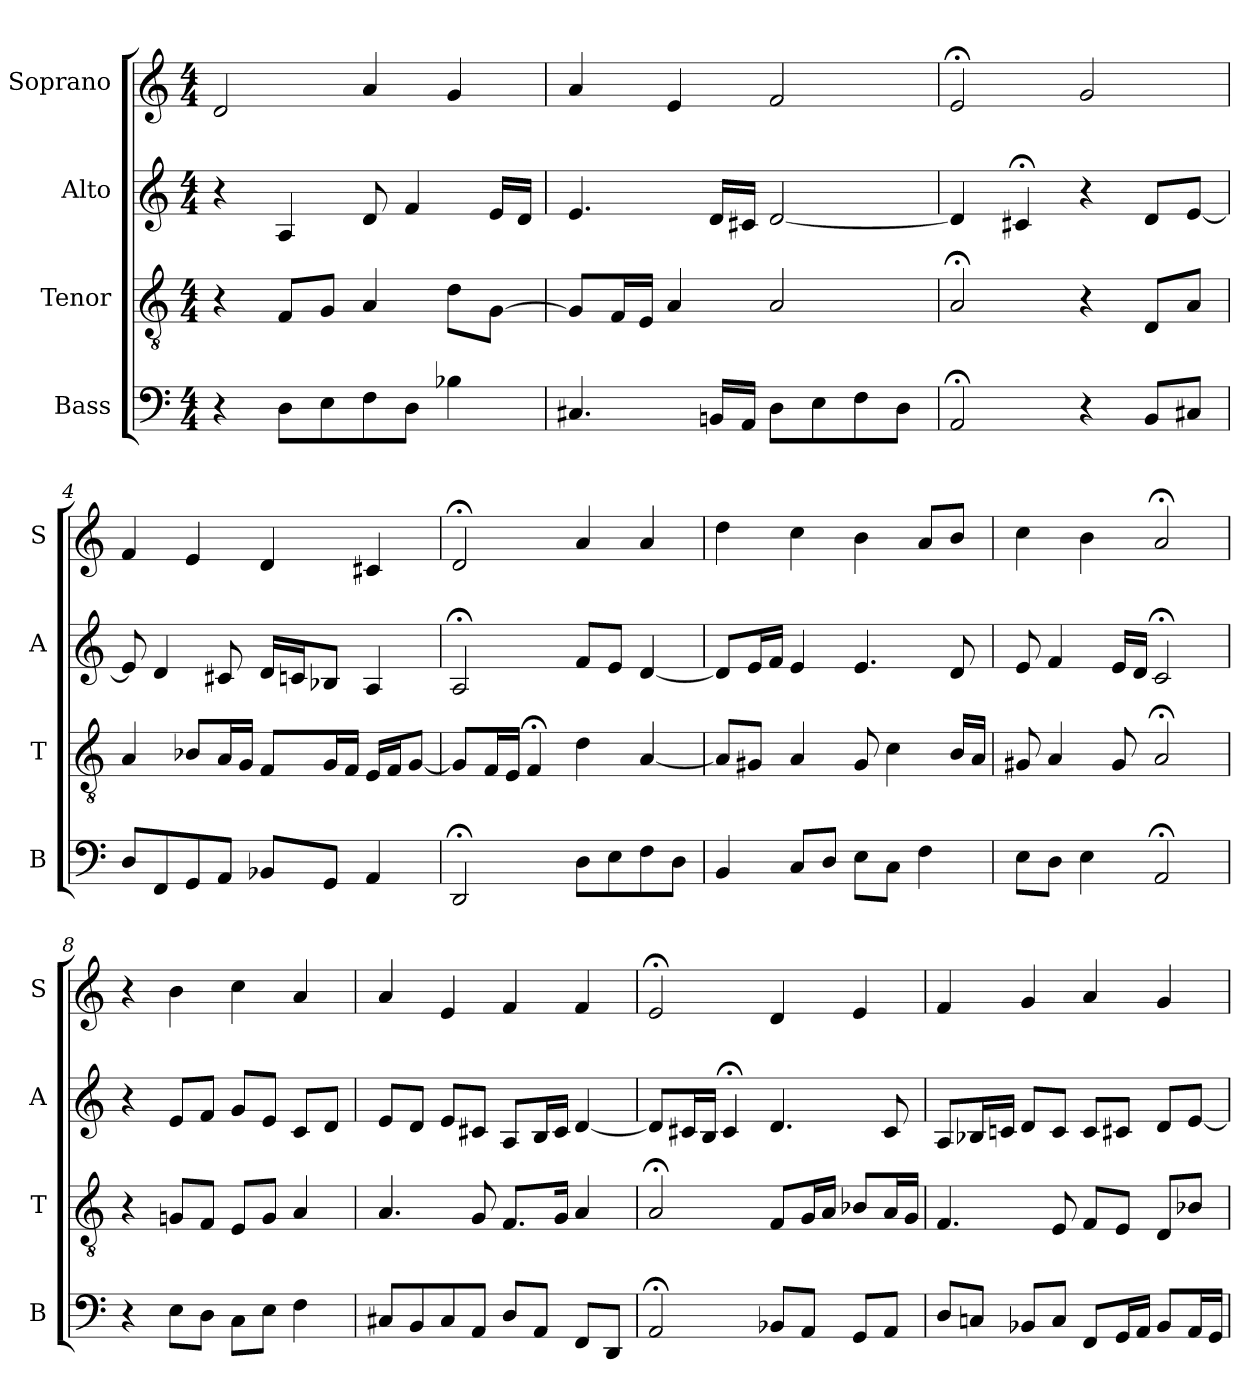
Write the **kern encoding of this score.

**kern	**kern	**kern	**kern
*part4	*part3	*part2	*part1
*staff4	*staff3	*staff2	*staff1
*I"Bass	*I"Tenor	*I"Alto	*I"Soprano
*I'B	*I'T	*I'A	*I'S
*clefF4	*clefGv2	*clefG2	*clefG2
*k[]	*k[]	*k[]	*k[]
*D:dor	*D:dor	*D:dor	*D:dor
*M4/4	*M4/4	*M4/4	*M4/4
*MM100	*MM100	*MM100	*MM100
=1	=1	=1	=1
4r	4r	4r	2d
8DL	8FL	4A	.
8E	8GJ	.	.
8F	4A	8d	4a
8DJ	.	4f	.
4B-X	8dL	.	4g
.	[8GJ	16eLL	.
.	.	16dJJ	.
=2	=2	=2	=2
4.C#X	8GL]	4.e	4a
.	16FL	.	.
.	16EJJ	.	.
.	4A	.	4e
16BBnLL	.	16dLL	.
16AAJJ	.	16c#XJJ	.
8DL	2A	[2d	2f
8E	.	.	.
8F	.	.	.
8DJ	.	.	.
=3	=3	=3	=3
2AA;<	2A;<	4d]	2e;<
.	.	4c#X;<	.
4r	4r	4r	2g
8BBL	8DL	8dL	.
8C#XJ	8AJ	[8eJ	.
=4	=4	=4	=4
8DL	4A	8e]	4f
8FF	.	4d	.
8GG	8B-XL	.	4e
8AAJ	16AL	8c#X	.
.	16GJJ	.	.
8BB-XL	8FL	16dLL	4d
.	.	16cnJ	.
8GGJ	16GL	8B-XJ	.
.	16FJJ	.	.
4AA	16ELL	4A	4c#X
.	16FJ	.	.
.	[8GJ	.	.
=5	=5	=5	=5
2DD;<	8GL]	2A;<	2d;<
.	16FL	.	.
.	16EJJ	.	.
.	4F;<	.	.
8DL	4d	8fL	4a
8E	.	8eJ	.
8F	[4A	[4d	4a
8DJ	.	.	.
=6	=6	=6	=6
4BB	8AL]	8dL]	4dd
.	8G#XJ	16eL	.
.	.	16fJJ	.
8CL	4A	4e	4cc
8DJ	.	.	.
8EL	8G#	4.e	4b
8CJ	4c	.	.
4F	.	.	8aL
.	16BLL	8d	8bJ
.	16AJJ	.	.
=7	=7	=7	=7
8EL	8G#X	8e	4cc
8DJ	4A	4f	.
4E	.	.	4b
.	8G#	16eLL	.
.	.	16dJJ	.
2AA;<	2A;<	2c;<	2a;<
=8	=8	=8	=8
4r	4r	4r	4r
8EL	8GnL	8eL	4b
8DJ	8FJ	8fJ	.
8CL	8EL	8gL	4cc
8EJ	8GJ	8eJ	.
4F	4A	8cL	4a
.	.	8dJ	.
=9	=9	=9	=9
8C#XL	4.A	8eL	4a
8BB	.	8dJ	.
8C#	.	8eL	4e
8AAJ	8G	8c#XJ	.
8DL	8.FL	8AL	4f
8AAJ	.	16BL	.
.	16GJk	16c#JJ	.
8FFL	4A	[4d	4f
8DDJ	.	.	.
=10	=10	=10	=10
2AA;<	2A;<	8dL]	2e;<
.	.	16c#XL	.
.	.	16BJJ	.
.	.	4c#;<	.
8BB-XL	8FL	4.d	4d
8AAJ	16GL	.	.
.	16AJJ	.	.
8GGL	8B-XL	.	4e
8AAJ	16AL	8c#	.
.	16GJJ	.	.
=11	=11	=11	=11
8DL	4.F	8AL	4f
8CnJ	.	16B-XL	.
.	.	16cnJJ	.
8BB-XL	.	8dL	4g
8CJ	8E	8cJ	.
8FFL	8FL	8cL	4a
16GGL	8EJ	8c#XJ	.
16AAJJ	.	.	.
8BB-L	8DL	8dL	4g
16AAL	8B-XJ	[8eJ	.
16GGJJ	.	.	.
=	=	=	=
*-	*-	*-	*-
